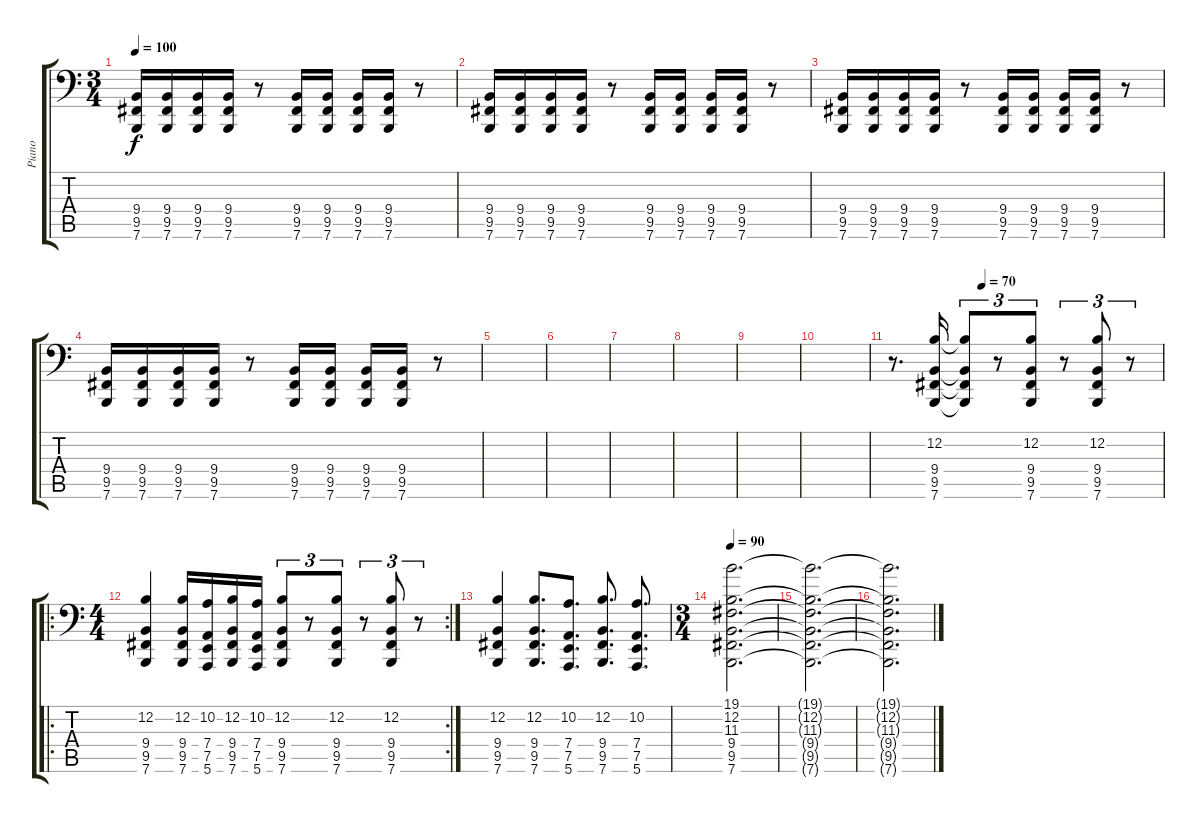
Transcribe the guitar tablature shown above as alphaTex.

\track ("Piano" "Piano") {instrument brightacousticpiano}
\staff {score tabs}
\tuning (E3 B2 G2 D2 A1 E1) {hide}
\ts (3 4)
\tempo 100
\clef f4
\ks c
(9.4 9.5 7.6).16{dy f} (9.4 9.5 7.6).16 (9.4 9.5 7.6).16 (9.4 9.5 7.6).16 r.8 (9.4 9.5 7.6).16 (9.4 9.5 7.6).16 (9.4 9.5 7.6).16 (9.4 9.5 7.6).16 r.8 |
(9.4 9.5 7.6).16 (9.4 9.5 7.6).16 (9.4 9.5 7.6).16 (9.4 9.5 7.6).16 r.8 (9.4 9.5 7.6).16 (9.4 9.5 7.6).16 (9.4 9.5 7.6).16 (9.4 9.5 7.6).16 r.8 |
(9.4 9.5 7.6).16 (9.4 9.5 7.6).16 (9.4 9.5 7.6).16 (9.4 9.5 7.6).16 r.8 (9.4 9.5 7.6).16 (9.4 9.5 7.6).16 (9.4 9.5 7.6).16 (9.4 9.5 7.6).16 r.8 |
(9.4 9.5 7.6).16 (9.4 9.5 7.6).16 (9.4 9.5 7.6).16 (9.4 9.5 7.6).16 r.8 (9.4 9.5 7.6).16 (9.4 9.5 7.6).16 (9.4 9.5 7.6).16 (9.4 9.5 7.6).16 r.8 |
|
|
|
|
|
|
\tempo (70 0.3333333333333333)
r.8{d} (12.2 9.4 9.5 7.6).16 (12.2{t} 9.4{t} 9.5{t} 7.6{t}).8{tu (3 2)} r.8{tu (3 2)} (12.2 9.4 9.5 7.6).8{tu (3 2)} r.8{tu (3 2)} (12.2 9.4 9.5 7.6).8{tu (3 2)} r.8{tu (3 2)} |
\ro
\rc 2
\ts (4 4)
(12.2 9.4 9.5 7.6).4 (12.2 9.4 9.5 7.6).16 (10.2 7.4 7.5 5.6).16 (12.2 9.4 9.5 7.6).16 (10.2 7.4 7.5 5.6).16 (12.2 9.4 9.5 7.6).8{tu (3 2)} r.8{tu (3 2)} (12.2 9.4 9.5 7.6).8{tu (3 2)} r.8{tu (3 2)} (12.2 9.4 9.5 7.6).8{tu (3 2)} r.8{tu (3 2)} |
(12.2 9.4 9.5 7.6).4 (12.2 9.4 9.5 7.6).8{d} (10.2 7.4 7.5 5.6).8{d} (12.2 9.4 9.5 7.6).8{d} (10.2 7.4 7.5 5.6).8{d} |
\ts (3 4)
\tempo 90
(19.1 12.2 11.3 9.4 9.5 7.6).2{d} |
(19.1{t} 12.2{t} 11.3{t} 9.4{t} 9.5{t} 7.6{t}).2{d} |
(19.1{t} 12.2{t} 11.3{t} 9.4{t} 9.5{t} 7.6{t}).2{d}
